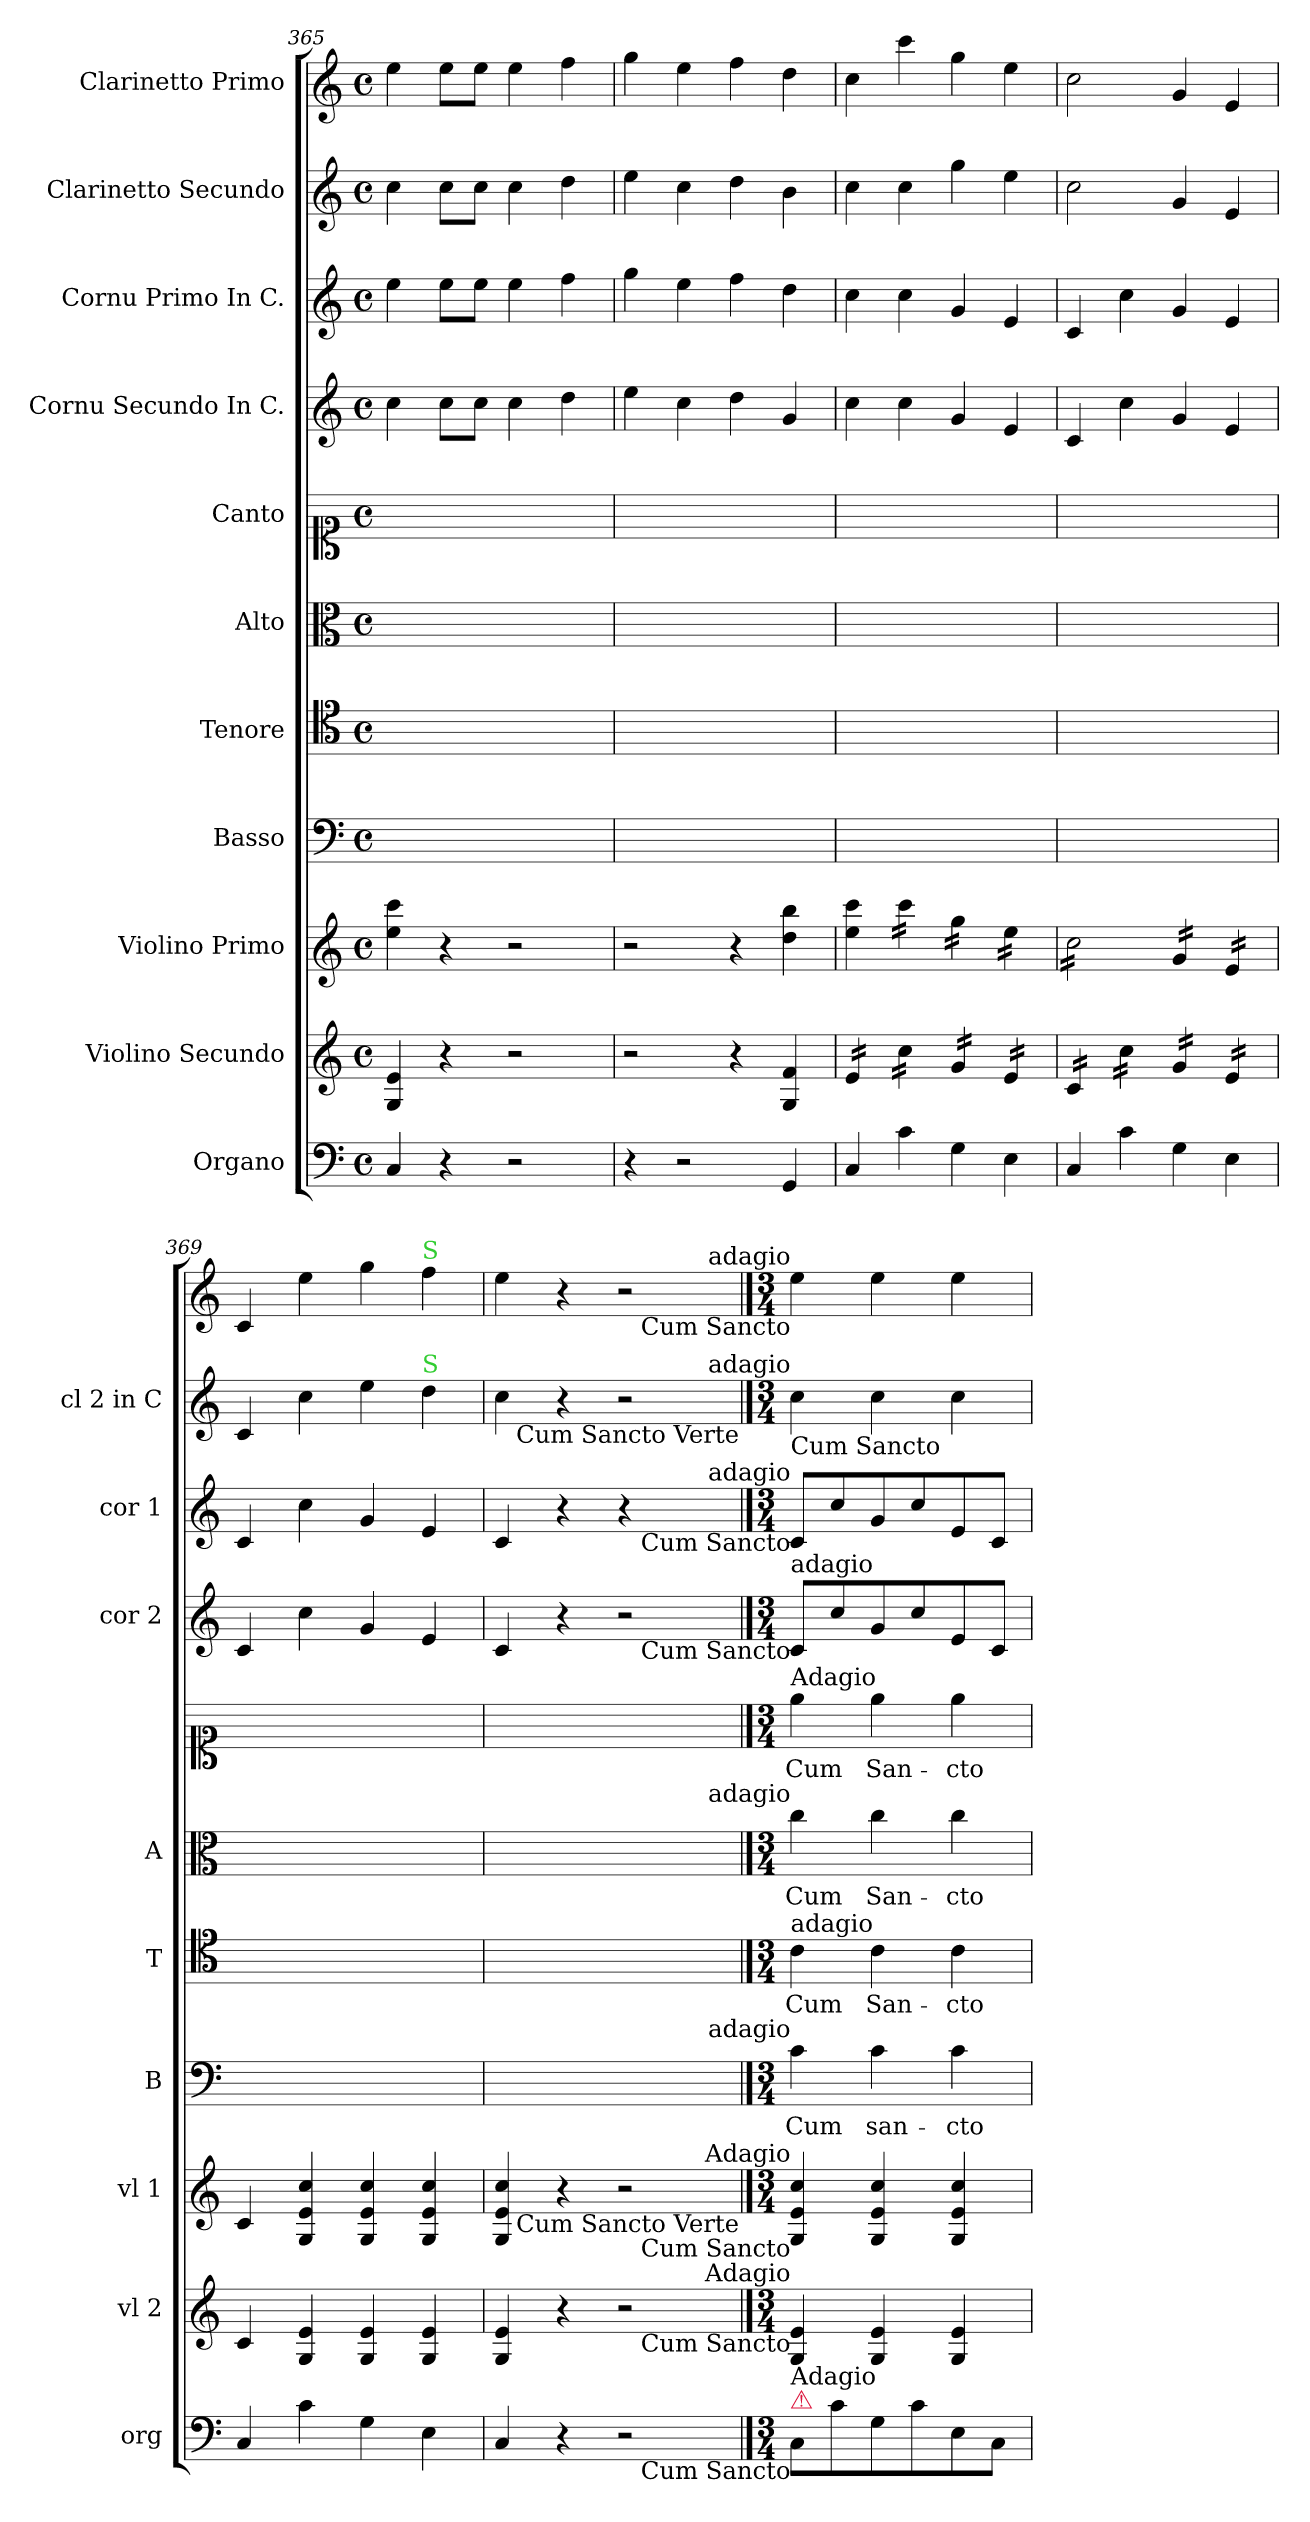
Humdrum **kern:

**kern	**kern	**kern	**kern	**text	**kern	**text	**kern	**text	**kern	**text	**kern	**kern	**kern	**kern
*part11	*part10	*part9	*part8	*part8	*part7	*part7	*part6	*part6	*part5	*part5	*part4	*part3	*part2	*part1
*staff11	*staff10	*staff9	*staff8	*staff8	*staff7	*staff7	*staff6	*staff6	*staff5	*staff5	*staff4	*staff3	*staff2	*staff1
*I"Organo	*I"Violino Secundo	*I"Violino Primo	*I"Basso	*	*I"Tenore	*	*I"Alto	*	*I"Canto	*	*I"Cornu Secundo In C.	*I"Cornu Primo In C.	*I"Clarinetto Secundo	*I"Clarinetto Primo
*I'org	*I'vl 2	*I'vl 1	*I'B	*	*I'T	*	*I'A	*	*	*	*I'cor 2	*I'cor 1	*I'cl 2 in C	*
*clefF4	*clefG2	*clefG2	*clefF4	*	*clefC4	*	*clefC3	*	*clefC1	*	*clefG2	*clefG2	*clefG2	*clefG2
*k[]	*k[]	*k[]	*k[]	*	*k[]	*	*k[]	*	*k[]	*	*k[]	*k[]	*k[]	*k[]
*M4/4	*M4/4	*M4/4	*M4/4	*	*M4/4	*	*M4/4	*	*M4/4	*	*M4/4	*M4/4	*M4/4	*M4/4
*met(c)	*met(c)	*met(c)	*met(c)	*	*met(c)	*	*met(c)	*	*met(c)	*	*met(c)	*met(c)	*met(c)	*met(c)
=365	=365	=365	=365	=365	=365	=365	=365	=365	=365	=365	=365	=365	=365	=365
4C/	4G/ 4e/	4ee\ 4ccc\	1ryy	.	1ryy	.	1ryy	.	1ryy	.	4cc\	4ee\	4cc\	4ee\
4r	4r	4r	.	.	.	.	.	.	.	.	8cc\L	8ee\L	8cc\L	8ee\L
.	.	.	.	.	.	.	.	.	.	.	8cc\J	8ee\J	8cc\J	8ee\J
2r	2r	2r	.	.	.	.	.	.	.	.	4cc\	4ee\	4cc\	4ee\
.	.	.	.	.	.	.	.	.	.	.	4dd\	4ff\	4dd\	4ff\
=366	=366	=366	=366	=366	=366	=366	=366	=366	=366	=366	=366	=366	=366	=366
4r	2r	2r	1ryy	.	1ryy	.	1ryy	.	1ryy	.	4ee\	4gg\	4ee\	4gg\
2r	.	.	.	.	.	.	.	.	.	.	4cc\	4ee\	4cc\	4ee\
.	4r	4r	.	.	.	.	.	.	.	.	4dd\	4ff\	4dd\	4ff\
4GG/	4G/ 4f/	4dd\ 4bb\	.	.	.	.	.	.	.	.	4g/	4dd\	4b\	4dd\
=367	=367	=367	=367	=367	=367	=367	=367	=367	=367	=367	=367	=367	=367	=367
*	*tremolo	*	*	*	*	*	*	*	*	*	*	*	*	*
4C/	16e/LL	4ee\ 4ccc\	1ryy	.	1ryy	.	1ryy	.	1ryy	.	4cc\	4cc\	4cc\	4cc\
.	16e/	.	.	.	.	.	.	.	.	.	.	.	.	.
.	16e/	.	.	.	.	.	.	.	.	.	.	.	.	.
.	16e/JJ	.	.	.	.	.	.	.	.	.	.	.	.	.
*	*	*tremolo	*	*	*	*	*	*	*	*	*	*	*	*
4c\	16cc\LL	16ccc\LL	.	.	.	.	.	.	.	.	4cc\	4cc\	4cc\	4ccc\
.	16cc\	16ccc\	.	.	.	.	.	.	.	.	.	.	.	.
.	16cc\	16ccc\	.	.	.	.	.	.	.	.	.	.	.	.
.	16cc\JJ	16ccc\JJ	.	.	.	.	.	.	.	.	.	.	.	.
4G\	16g/LL	16gg\LL	.	.	.	.	.	.	.	.	4g/	4g/	4gg\	4gg\
.	16g/	16gg\	.	.	.	.	.	.	.	.	.	.	.	.
.	16g/	16gg\	.	.	.	.	.	.	.	.	.	.	.	.
.	16g/JJ	16gg\JJ	.	.	.	.	.	.	.	.	.	.	.	.
4E\	16e/LL	16ee\LL	.	.	.	.	.	.	.	.	4e/	4e/	4ee\	4ee\
.	16e/	16ee\	.	.	.	.	.	.	.	.	.	.	.	.
.	16e/	16ee\	.	.	.	.	.	.	.	.	.	.	.	.
.	16e/JJ	16ee\JJ	.	.	.	.	.	.	.	.	.	.	.	.
=368	=368	=368	=368	=368	=368	=368	=368	=368	=368	=368	=368	=368	=368	=368
4C/	16c/LL	16cc\LL	1ryy	.	1ryy	.	1ryy	.	1ryy	.	4c/	4c/	2cc\	2cc\
.	16c/	16cc\	.	.	.	.	.	.	.	.	.	.	.	.
.	16c/	16cc\	.	.	.	.	.	.	.	.	.	.	.	.
.	16c/JJ	16cc\	.	.	.	.	.	.	.	.	.	.	.	.
4c\	16cc\LL	16cc\	.	.	.	.	.	.	.	.	4cc\	4cc\	.	.
.	16cc\	16cc\	.	.	.	.	.	.	.	.	.	.	.	.
.	16cc\	16cc\	.	.	.	.	.	.	.	.	.	.	.	.
.	16cc\JJ	16cc\JJ	.	.	.	.	.	.	.	.	.	.	.	.
4G\	16g/LL	16g/LL	.	.	.	.	.	.	.	.	4g/	4g/	4g/	4g/
.	16g/	16g/	.	.	.	.	.	.	.	.	.	.	.	.
.	16g/	16g/	.	.	.	.	.	.	.	.	.	.	.	.
.	16g/JJ	16g/JJ	.	.	.	.	.	.	.	.	.	.	.	.
4E\	16e/LL	16e/LL	.	.	.	.	.	.	.	.	4e/	4e/	4e/	4e/
.	16e/	16e/	.	.	.	.	.	.	.	.	.	.	.	.
.	16e/	16e/	.	.	.	.	.	.	.	.	.	.	.	.
.	16e/JJ	16e/JJ	.	.	.	.	.	.	.	.	.	.	.	.
*	*	*Xtremolo	*	*	*	*	*	*	*	*	*	*	*	*
*	*Xtremolo	*	*	*	*	*	*	*	*	*	*	*	*	*
=369	=369	=369	=369	=369	=369	=369	=369	=369	=369	=369	=369	=369	=369	=369
4C/	4c/	4c/	1ryy	.	1ryy	.	1ryy	.	1ryy	.	4c/	4c/	4c/	4c/
4c\	4G/ 4e/	4G/ 4e/ 4cc/	.	.	.	.	.	.	.	.	4cc\	4cc\	4cc\	4ee\
4G\	4G/ 4e/	4G/ 4e/ 4cc/	.	.	.	.	.	.	.	.	4g/	4g/	4ee\	4gg\
!	!	!	!	!	!	!	!	!	!	!	!	!	!	!LO:TX:a:color=limegreen:t=S
!	!	!	!	!	!	!	!	!	!	!	!	!	!LO:TX:a:color=limegreen:t=S	!
4E\	4G/ 4e/	4G/ 4e/ 4cc/	.	.	.	.	.	.	.	.	4e/	4e/	4dd\	4ff\
=370	=370	=370	=370	=370	=370	=370	=370	=370	=370	=370	=370	=370	=370	=370
4C/	4G/ 4e/	4G/ 4e/ 4cc/	1ryy	.	1ryy	.	1ryy	.	1ryy	.	4c/	4c/	4cc\	4ee\
4r	4r	4r	.	.	.	.	.	.	.	.	4r	4r	4r	4r
2r	2r	2r	.	.	.	.	.	.	.	.	2r	4r	2r	2r
.	.	.	.	.	.	.	.	.	.	.	.	4ryy	.	.
!	!	!	!	!	!	!	!	!	!	!	!	!	!LO:TX:b:rj:t=Cum Sancto Verte	!
!	!	!LO:TX:b:rj:t=Cum Sancto Verte	!	!	!	!	!	!	!	!	!	!	!	!
==371	==371	==371	==371	==371	==371	==371	==371	==371	==371	==371	==371	==371	==371	==371
*M3/4	*M3/4	*M3/4	*M3/4	*	*M3/4	*	*M3/4	*	*M3/4	*	*M3/4	*M3/4	*M3/4	*M3/4
!	!	!	!	!	!	!	!	!	!	!	!	!	!	!LO:TX:a:rj:t=adagio
!	!	!	!	!	!	!	!	!	!	!	!	!	!	!LO:TX:b:rj:t=Cum Sancto
!	!	!	!	!	!	!	!	!	!	!	!	!	!LO:TX:a:rj:t=adagio	!
!	!	!	!	!	!	!	!	!	!	!	!	!	!LO:TX:b:t=Cum Sancto	!
!	!	!	!	!	!	!	!	!	!	!	!	!LO:TX:a:rj:t=adagio	!	!
!	!	!	!	!	!	!	!	!	!	!	!	!LO:TX:b:rj:t=Cum Sancto	!	!
!	!	!	!	!	!	!	!	!	!	!	!LO:TX:a:t=adagio	!	!	!
!	!	!	!	!	!	!	!	!	!	!	!LO:TX:b:rj:t=Cum Sancto	!	!	!
!	!	!	!	!	!	!	!	!	!LO:TX:a:t=Adagio	!	!	!	!	!
!	!	!	!	!	!	!	!LO:TX:a:rj:t=adagio	!	!	!	!	!	!	!
!	!	!	!	!	!LO:TX:a:t=adagio	!	!	!	!	!	!	!	!	!
!	!	!	!LO:TX:a:rj:t=adagio	!	!	!	!	!	!	!	!	!	!	!
!	!	!LO:TX:a:rj:t=Adagio	!	!	!	!	!	!	!	!	!	!	!	!
!	!	!LO:TX:b:rj:t=Cum Sancto	!	!	!	!	!	!	!	!	!	!	!	!
!	!LO:TX:a:rj:t=Adagio	!	!	!	!	!	!	!	!	!	!	!	!	!
!	!LO:TX:b:rj:t=Cum Sancto	!	!	!	!	!	!	!	!	!	!	!	!	!
!LO:TX:a:color=crimson:t=⚠	!	!	!	!	!	!	!	!	!	!	!	!	!	!
!LO:TX:a:t=Adagio	!	!	!	!	!	!	!	!	!	!	!	!	!	!
!LO:TX:b:rj:t=Cum Sancto	!	!	!	!	!	!	!	!	!	!	!	!	!	!
8C/L	4G/ 4e/	4G/ 4e/ 4cc/	4c\	Cum	4c\	Cum	4cc\	Cum	4ee\	Cum	8c/L	8c/L	4cc\	4ee\
8c\	.	.	.	.	.	.	.	.	.	.	8cc/	8cc/	.	.
8G\	4G/ 4e/	4G/ 4e/ 4cc/	4c\	san-	4c\	San-	4cc\	San-	4ee\	San-	8g/	8g/	4cc\	4ee\
8c\	.	.	.	.	.	.	.	.	.	.	8cc/	8cc/	.	.
8E\	4G/ 4e/	4G/ 4e/ 4cc/	4c\	-cto	4c\	-cto	4cc\	-cto	4ee\	-cto	8e/	8e/	4cc\	4ee\
8C\J	.	.	.	.	.	.	.	.	.	.	8c/J	8c/J	.	.
=	=	=	=	=	=	=	=	=	=	=	=	=	=	=
*-	*-	*-	*-	*-	*-	*-	*-	*-	*-	*-	*-	*-	*-	*-
